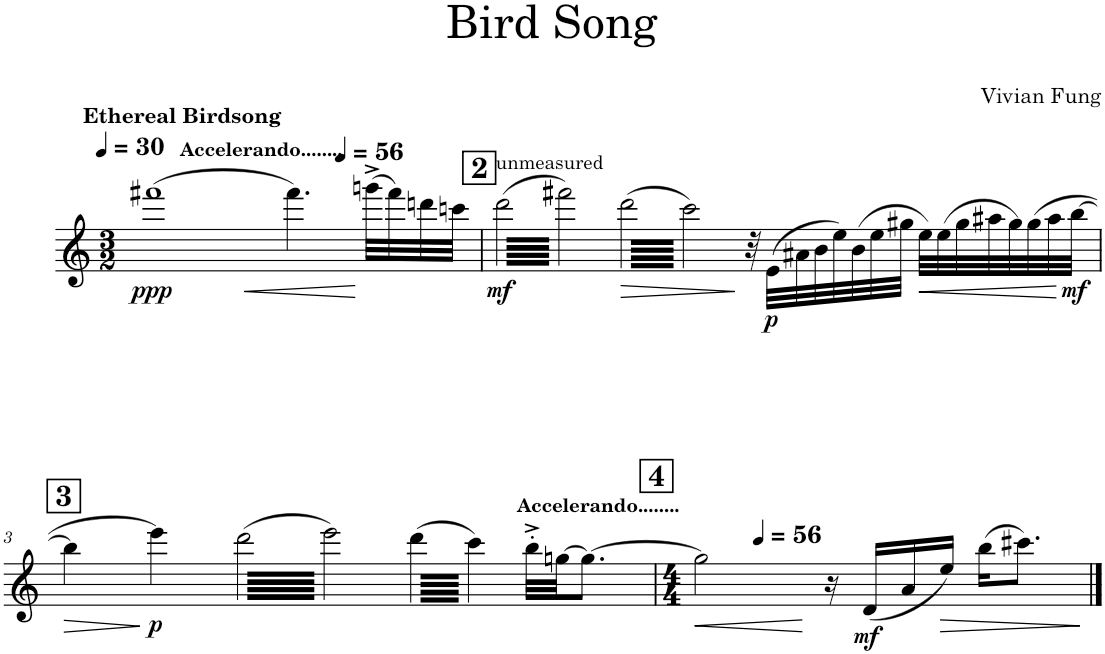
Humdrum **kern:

**kern	**dynam
*part1	*part1
*staff1	*staff1
*I"Violin	*
*I'Vln.	*
*clefG2	*
*k[]	*
*M3/2	*
*MM30	*
=1	=1
!LO:TX:a:B:t=Ethereal Birdsong	!
!	!LO:DY:b
(>1fff#X	ppp
*MM56	*
!	!LO:HP:b
4.fff#\)	<
!LO:TX:a:B:t=Accelerando........	!
(>32gggn^\LLL	[
32fff#\)	.
32dddn\	.
32cccn\JJJ	.
!!LO:REH:place=s1:a:B:cj:fs=14:t=2
=2	=2
!LO:TX:a:t=unmeasured	!
!	!LO:DY:b
*tremolo	*
(>128ddd\LLLLL	mf
128fff#X\)	.
128ddd\	.
128fff#X\)	.
128ddd\	.
128fff#X\)	.
128ddd\	.
128fff#X\)	.
128ddd\	.
128fff#X\)	.
128ddd\	.
128fff#X\)	.
128ddd\	.
128fff#X\)	.
128ddd\	.
128fff#X\)	.
128ddd\	.
128fff#X\)	.
128ddd\	.
128fff#X\)	.
128ddd\	.
128fff#X\)	.
128ddd\	.
128fff#X\)	.
128ddd\	.
128fff#X\)	.
128ddd\	.
128fff#X\)	.
128ddd\	.
128fff#X\)	.
128ddd\	.
128fff#X\)	.
128ddd\	.
128fff#X\)	.
128ddd\	.
128fff#X\)	.
128ddd\	.
128fff#X\)	.
128ddd\	.
128fff#X\)	.
128ddd\	.
128fff#X\)	.
128ddd\	.
128fff#X\)	.
128ddd\	.
128fff#X\)	.
128ddd\	.
128fff#X\)	.
128ddd\	.
128fff#X\)	.
128ddd\	.
128fff#X\)	.
128ddd\	.
128fff#X\)	.
128ddd\	.
128fff#X\)	.
128ddd\	.
128fff#X\)	.
128ddd\	.
128fff#X\)	.
128ddd\	.
128fff#X\)	.
128ddd\	.
128fff#X\)JJJJJ	.
!	!LO:HP:b
(>128ddd\LLLLL	>
128ccc\)	.
128ddd\	.
128ccc\)	.
128ddd\	.
128ccc\)	.
128ddd\	.
128ccc\)	.
128ddd\	.
128ccc\)	.
128ddd\	.
128ccc\)	.
128ddd\	.
128ccc\)	.
128ddd\	.
128ccc\)	.
128ddd\	.
128ccc\)	.
128ddd\	.
128ccc\)	.
128ddd\	.
128ccc\)	.
128ddd\	.
128ccc\)	.
128ddd\	.
128ccc\)	.
128ddd\	.
128ccc\)	.
128ddd\	.
128ccc\)	.
128ddd\	.
128ccc\)	.
128ddd\	.
128ccc\)	.
128ddd\	.
128ccc\)	.
128ddd\	.
128ccc\)	.
128ddd\	.
128ccc\)	.
128ddd\	.
128ccc\)	.
128ddd\	.
128ccc\)	.
128ddd\	.
128ccc\)	.
128ddd\	.
128ccc\)	.
128ddd\	.
128ccc\)	.
128ddd\	.
128ccc\)	.
128ddd\	.
128ccc\)	.
128ddd\	.
128ccc\)	.
128ddd\	.
128ccc\)	.
128ddd\	.
128ccc\)	.
128ddd\	.
128ccc\)	.
128ddd\	.
128ccc\)JJJJJ	.
*Xtremolo	*
32r	]
.	.
.	.
.	.
!	!LO:DY:b
(>32e\LLL	p
.	.
.	.
.	.
32a#X\	.
.	.
.	.
.	.
32b\	.
.	.
.	.
.	.
32ee\)	.
.	.
.	.
.	.
(>32b\	.
.	.
.	.
.	.
32ee\	.
.	.
.	.
.	.
32gg#X\JJJ	.
.	.
.	.
.	.
!	!LO:HP:b
32ee\LLL)	<
(>32ee\	.
32gg#\	.
32aa#X\	.
32gg#\)	.
(>32gg#\	.
32aa#\	.
!	!LO:DY:n=1:b
[32bb\JJJ	[ mf
!!LO:LB:g=z
!!LO:REH:place=s1:a:B:cj:fs=14:t=3
=3	=3
!	!LO:HP:b
4bb\]	>
!	!LO:DY:n=1:b
4eee\)	] p
*tremolo	*
(>128ddd\LLLLL	.
128eee\)	.
128ddd\	.
128eee\)	.
128ddd\	.
128eee\)	.
128ddd\	.
128eee\)	.
128ddd\	.
128eee\)	.
128ddd\	.
128eee\)	.
128ddd\	.
128eee\)	.
128ddd\	.
128eee\)	.
128ddd\	.
128eee\)	.
128ddd\	.
128eee\)	.
128ddd\	.
128eee\)	.
128ddd\	.
128eee\)	.
128ddd\	.
128eee\)	.
128ddd\	.
128eee\)	.
128ddd\	.
128eee\)	.
128ddd\	.
128eee\)	.
128ddd\	.
128eee\)	.
128ddd\	.
128eee\)	.
128ddd\	.
128eee\)	.
128ddd\	.
128eee\)	.
128ddd\	.
128eee\)	.
128ddd\	.
128eee\)	.
128ddd\	.
128eee\)	.
128ddd\	.
128eee\)	.
128ddd\	.
128eee\)	.
128ddd\	.
128eee\)	.
128ddd\	.
128eee\)	.
128ddd\	.
128eee\)	.
128ddd\	.
128eee\)	.
128ddd\	.
128eee\)	.
128ddd\	.
128eee\)	.
128ddd\	.
128eee\)JJJJJ	.
(>128ddd\LLLLL	.
128ccc\)	.
128ddd\	.
128ccc\)	.
128ddd\	.
128ccc\)	.
128ddd\	.
128ccc\)	.
128ddd\	.
128ccc\)	.
128ddd\	.
128ccc\)	.
128ddd\	.
128ccc\)	.
128ddd\	.
128ccc\)	.
128ddd\	.
128ccc\)	.
128ddd\	.
128ccc\)	.
128ddd\	.
128ccc\)	.
128ddd\	.
128ccc\)	.
128ddd\	.
128ccc\)	.
128ddd\	.
128ccc\)	.
128ddd\	.
128ccc\)	.
128ddd\	.
128ccc\)JJJJJ	.
*Xtremolo	*
32bb'^\LLL	.
.	.
.	.
.	.
[32ggn\JJ	.
.	.
.	.
.	.
!LO:TX:a:B:t=Accelerando........	!
8.gg\J_	.
.	.
.	.
.	.
.	.
.	.
.	.
.	.
=4	=4
!!LO:REH:place=s1:a:B:cj:fs=14:t=4
*M4/4	*
*MM56	*
!	!LO:HP:b
2gg\]	<
16r	[
!	!LO:DY:b
(16d/LL	mf
16a/	.
!	!LO:HP:b
16ee/JJ)	>
(16bb\KL	.
8.ccc#X\J)	.
.	]
==	==
*-	*-
